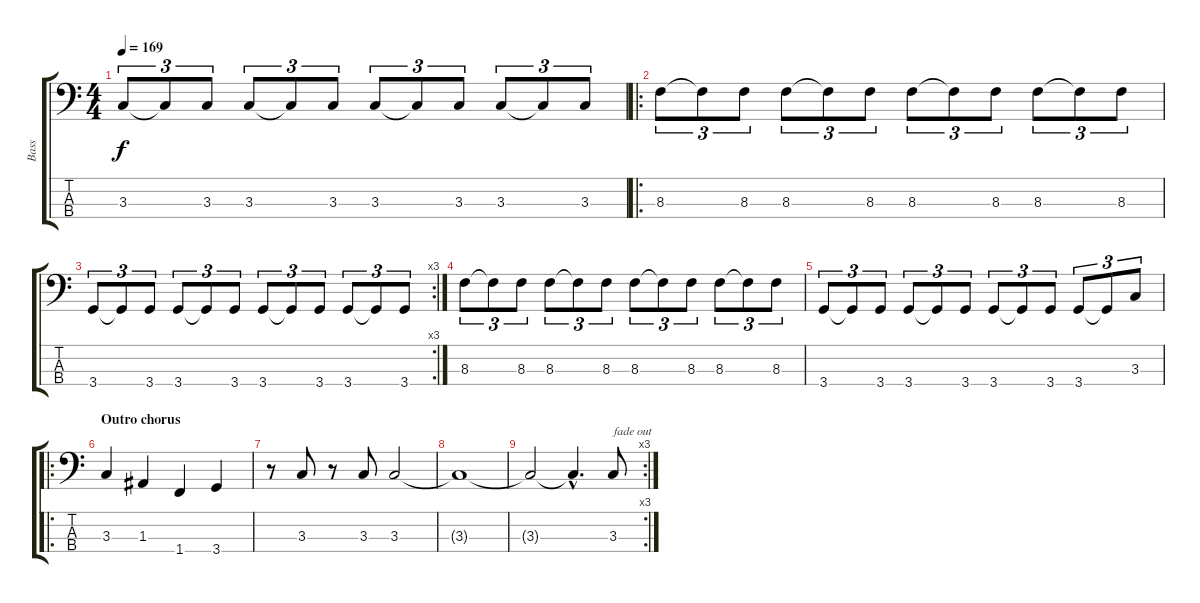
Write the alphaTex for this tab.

\track ("Bass" "Bass") {instrument electricbassfinger}
\staff {score tabs}
\tuning (G2 D2 A1 E1) {hide}
\ts (4 4)
\tempo 169
\clef f4
\ks c
3.3.8{tu (3 2) dy f} 3.3{t}.8{tu (3 2)} 3.3.8{tu (3 2)} 3.3.8{tu (3 2)} 3.3{t}.8{tu (3 2)} 3.3.8{tu (3 2)} 3.3.8{tu (3 2)} 3.3{t}.8{tu (3 2)} 3.3.8{tu (3 2)} 3.3.8{tu (3 2)} 3.3{t}.8{tu (3 2)} 3.3.8{tu (3 2)} |
\ro
8.3.8{tu (3 2)} 8.3{t}.8{tu (3 2)} 8.3.8{tu (3 2)} 8.3.8{tu (3 2)} 8.3{t}.8{tu (3 2)} 8.3.8{tu (3 2)} 8.3.8{tu (3 2)} 8.3{t}.8{tu (3 2)} 8.3.8{tu (3 2)} 8.3.8{tu (3 2)} 8.3{t}.8{tu (3 2)} 8.3.8{tu (3 2)} |
\rc 3
3.4.8{tu (3 2)} 3.4{t}.8{tu (3 2)} 3.4.8{tu (3 2)} 3.4.8{tu (3 2)} 3.4{t}.8{tu (3 2)} 3.4.8{tu (3 2)} 3.4.8{tu (3 2)} 3.4{t}.8{tu (3 2)} 3.4.8{tu (3 2)} 3.4.8{tu (3 2)} 3.4{t}.8{tu (3 2)} 3.4.8{tu (3 2)} |
8.3.8{tu (3 2)} 8.3{t}.8{tu (3 2)} 8.3.8{tu (3 2)} 8.3.8{tu (3 2)} 8.3{t}.8{tu (3 2)} 8.3.8{tu (3 2)} 8.3.8{tu (3 2)} 8.3{t}.8{tu (3 2)} 8.3.8{tu (3 2)} 8.3.8{tu (3 2)} 8.3{t}.8{tu (3 2)} 8.3.8{tu (3 2)} |
3.4.8{tu (3 2)} 3.4{t}.8{tu (3 2)} 3.4.8{tu (3 2)} 3.4.8{tu (3 2)} 3.4{t}.8{tu (3 2)} 3.4.8{tu (3 2)} 3.4.8{tu (3 2)} 3.4{t}.8{tu (3 2)} 3.4.8{tu (3 2)} 3.4.8{tu (3 2)} 3.4{t}.8{tu (3 2)} 3.3.8{tu (3 2)} |
\ro
\section ("" "Outro chorus")
3.3.4 1.3.4 1.4.4 3.4.4 |
r.8 3.3.8 r.8 3.3.8 3.3.2 |
3.3{t}.1 |
\rc 3
3.3{t}.2 3.3{hac t}.4{d} 3.3.8{txt "fade out"}
